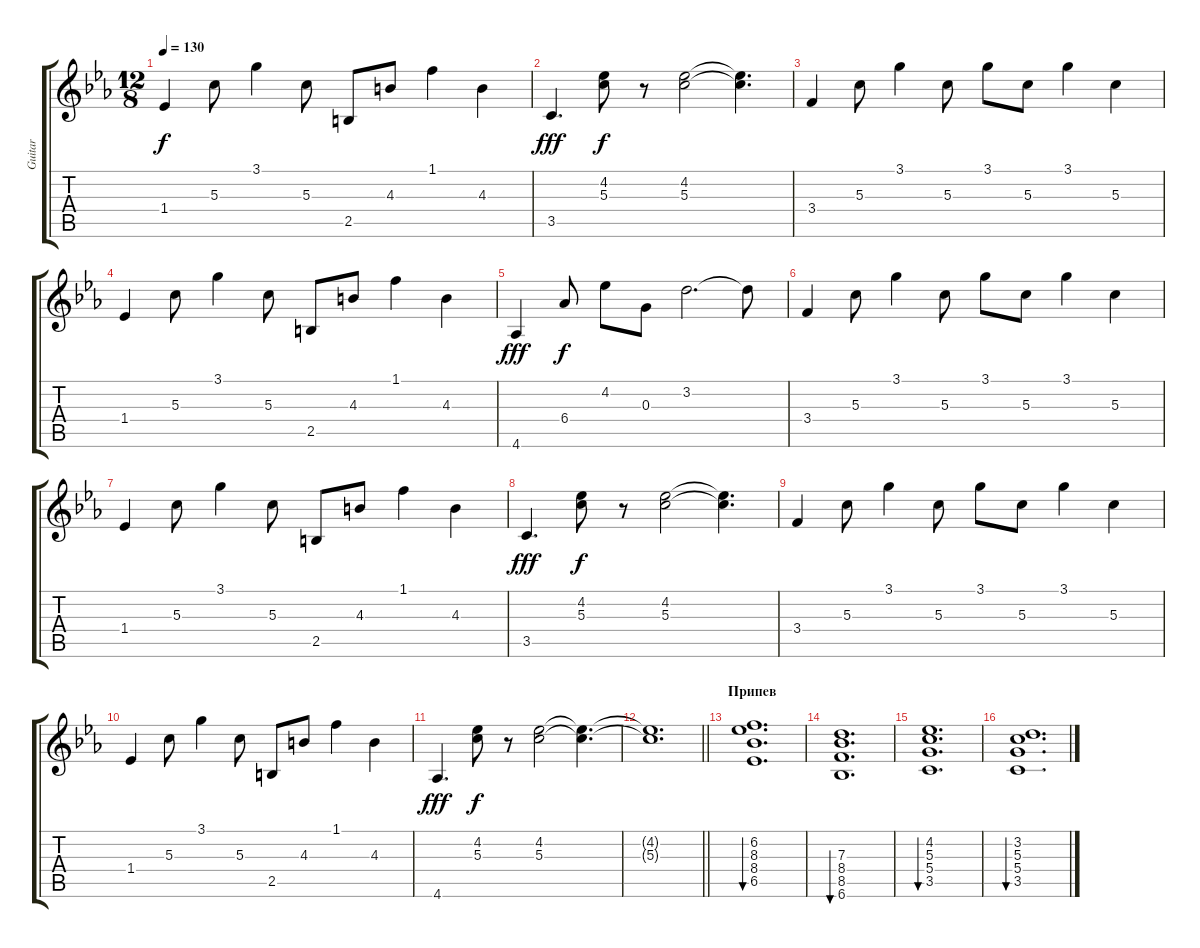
\track ("Guitar" "Guitar") {instrument acousticguitarsteel}
\staff {score tabs}
\tuning (E4 B3 G3 D3 A2 E2) {hide}
\ts (12 8)
\tempo 130
\clef g2
\ks cminor
1.4.4{dy f} 5.3.8 3.1.4 5.3.8 2.5.8 4.3.8 1.1.4 4.3.4 |
3.5.4{d dy fff} (4.2 5.3).8{dy f} r.8 (4.2 5.3).2 (4.2{t} 5.3{t}).4{d} |
3.4.4{volume 7} 5.3.8 3.1.4 5.3.8 3.1.8 5.3.8 3.1.4 5.3.4 |
1.4.4 5.3.8 3.1.4 5.3.8 2.5.8 4.3.8 1.1.4 4.3.4 |
4.6.4{dy fff} 6.4.8{dy f} 4.2.8 0.3.8 3.2.2{d} 3.2{t}.8 |
3.4.4{volume 7} 5.3.8 3.1.4 5.3.8 3.1.8 5.3.8 3.1.4 5.3.4 |
1.4.4 5.3.8 3.1.4 5.3.8 2.5.8 4.3.8 1.1.4 4.3.4 |
3.5.4{d dy fff} (4.2 5.3).8{dy f} r.8 (4.2 5.3).2 (4.2{t} 5.3{t}).4{d} |
3.4.4 5.3.8 3.1.4 5.3.8 3.1.8 5.3.8 3.1.4 5.3.4 |
1.4.4 5.3.8 3.1.4 5.3.8 2.5.8 4.3.8 1.1.4 4.3.4 |
4.6.4{d dy fff} (4.2 5.3).8{dy f} r.8 (4.2 5.3).2 (4.2{t} 5.3{t}).4{d} |
\barLineRight lightlight
(4.2{t} 5.3{t}).1{d} |
\section ("" "Припев")
(6.2 8.3 8.4 6.5).1{d bu 240 volume 11 instrument overdrivenguitar} |
(7.3 8.4 8.5 6.6).1{d bu 240} |
(4.2 5.3 5.4 3.5).1{d bu 240} |
(3.2 5.3 5.4 3.5).1{d bu 240}
